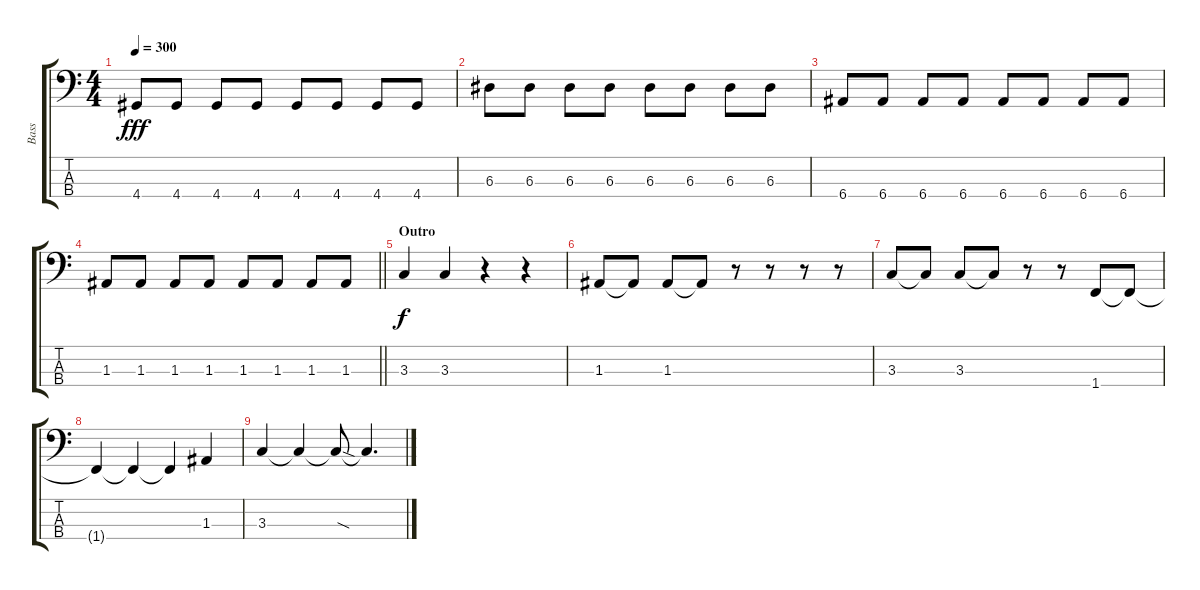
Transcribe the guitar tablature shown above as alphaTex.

\track ("Bass" "Bass") {instrument electricbassfinger}
\staff {score tabs}
\tuning (G2 D2 A1 E1) {hide}
\ts (4 4)
\tempo 300
\clef f4
\ks c
4.4.8{dy fff} 4.4.8 4.4.8 4.4.8 4.4.8 4.4.8 4.4.8 4.4.8 |
6.3.8 6.3.8 6.3.8 6.3.8 6.3.8 6.3.8 6.3.8 6.3.8 |
6.4.8 6.4.8 6.4.8 6.4.8 6.4.8 6.4.8 6.4.8 6.4.8 |
\barLineRight lightlight
1.3.8 1.3.8 1.3.8 1.3.8 1.3.8 1.3.8 1.3.8 1.3.8 |
\section ("" "Outro")
3.3.4{dy f} 3.3.4 r.4 r.4 |
1.3.8 1.3{t}.8 1.3.8 1.3{t}.8 r.8 r.8 r.8 r.8 |
3.3.8 3.3{t}.8 3.3.8 3.3{t}.8 r.8 r.8 1.4.8 1.4{t}.8 |
1.4{t}.4 1.4{t}.4 1.4{t}.4 1.3.4 |
3.3.4 3.3{t}.4 3.3{sod t}.8 3.3{t}.4{d}
